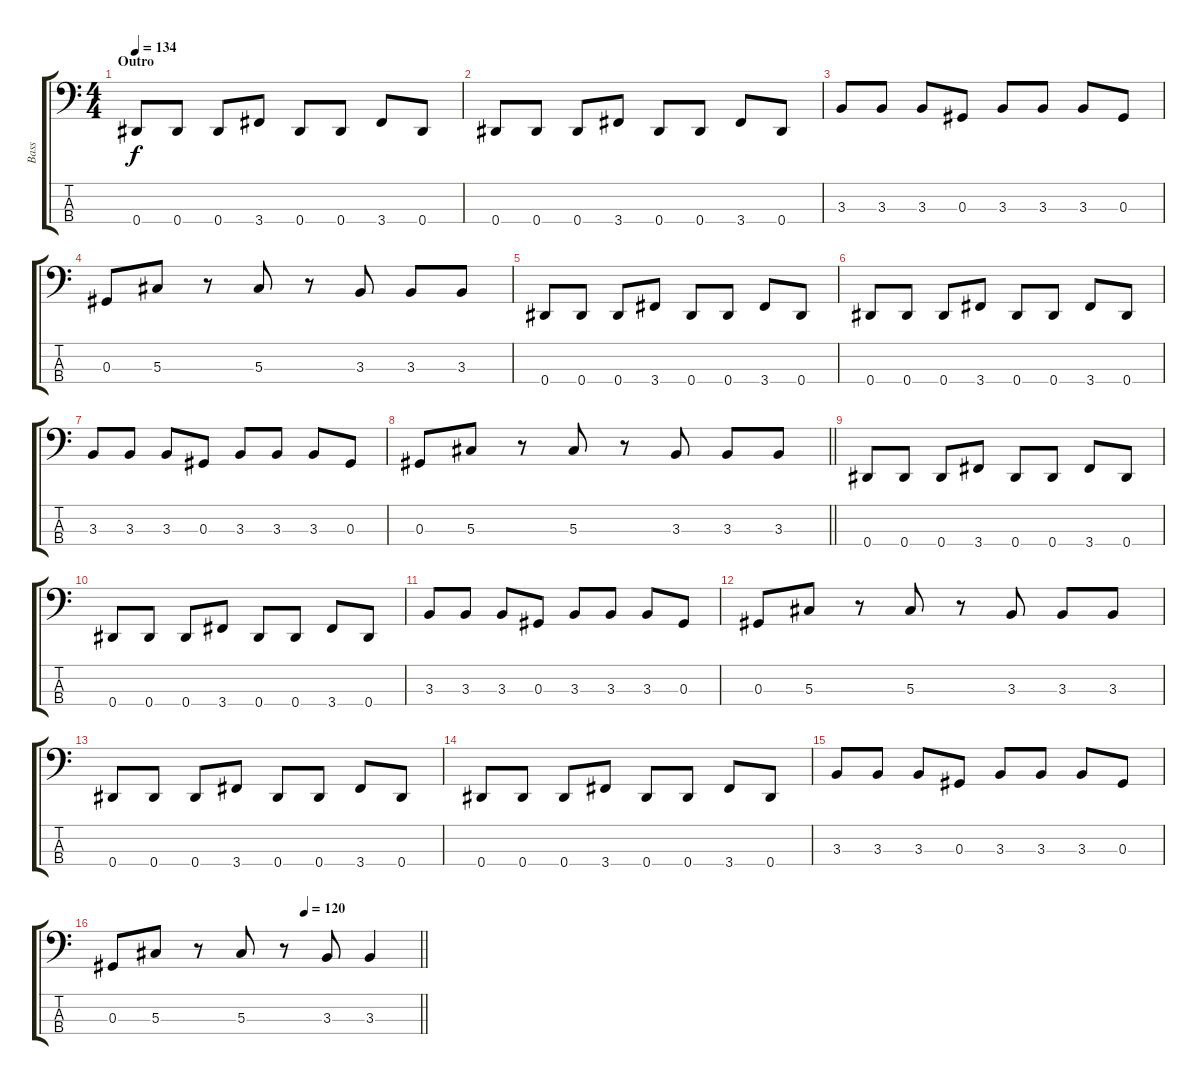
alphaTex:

\track ("Bass" "Bass") {instrument electricbassfinger}
\staff {score tabs}
\tuning (Gb2 Db2 Ab1 Eb1) {hide}
\ts (4 4)
\section ("" "Outro")
\tempo 134
\clef f4
\ks c
0.4.8{dy f} 0.4.8 0.4.8 3.4.8 0.4.8 0.4.8 3.4.8 0.4.8 |
0.4.8 0.4.8 0.4.8 3.4.8 0.4.8 0.4.8 3.4.8 0.4.8 |
3.3.8 3.3.8 3.3.8 0.3.8 3.3.8 3.3.8 3.3.8 0.3.8 |
0.3.8 5.3.8 r.8 5.3.8 r.8 3.3.8 3.3.8 3.3.8 |
0.4.8 0.4.8 0.4.8 3.4.8 0.4.8 0.4.8 3.4.8 0.4.8 |
0.4.8 0.4.8 0.4.8 3.4.8 0.4.8 0.4.8 3.4.8 0.4.8 |
3.3.8 3.3.8 3.3.8 0.3.8 3.3.8 3.3.8 3.3.8 0.3.8 |
\barLineRight lightlight
0.3.8 5.3.8 r.8 5.3.8 r.8 3.3.8 3.3.8 3.3.8 |
\section ("" "")
0.4.8 0.4.8 0.4.8 3.4.8 0.4.8 0.4.8 3.4.8 0.4.8 |
0.4.8 0.4.8 0.4.8 3.4.8 0.4.8 0.4.8 3.4.8 0.4.8 |
3.3.8 3.3.8 3.3.8 0.3.8 3.3.8 3.3.8 3.3.8 0.3.8 |
0.3.8 5.3.8 r.8 5.3.8 r.8 3.3.8 3.3.8 3.3.8 |
0.4.8 0.4.8 0.4.8 3.4.8 0.4.8 0.4.8 3.4.8 0.4.8 |
0.4.8 0.4.8 0.4.8 3.4.8 0.4.8 0.4.8 3.4.8 0.4.8 |
3.3.8 3.3.8 3.3.8 0.3.8 3.3.8 3.3.8 3.3.8 0.3.8 |
\tempo (120 0.625)
\barLineRight lightlight
0.3.8 5.3.8 r.8 5.3.8 r.8 3.3.8 3.3.4
